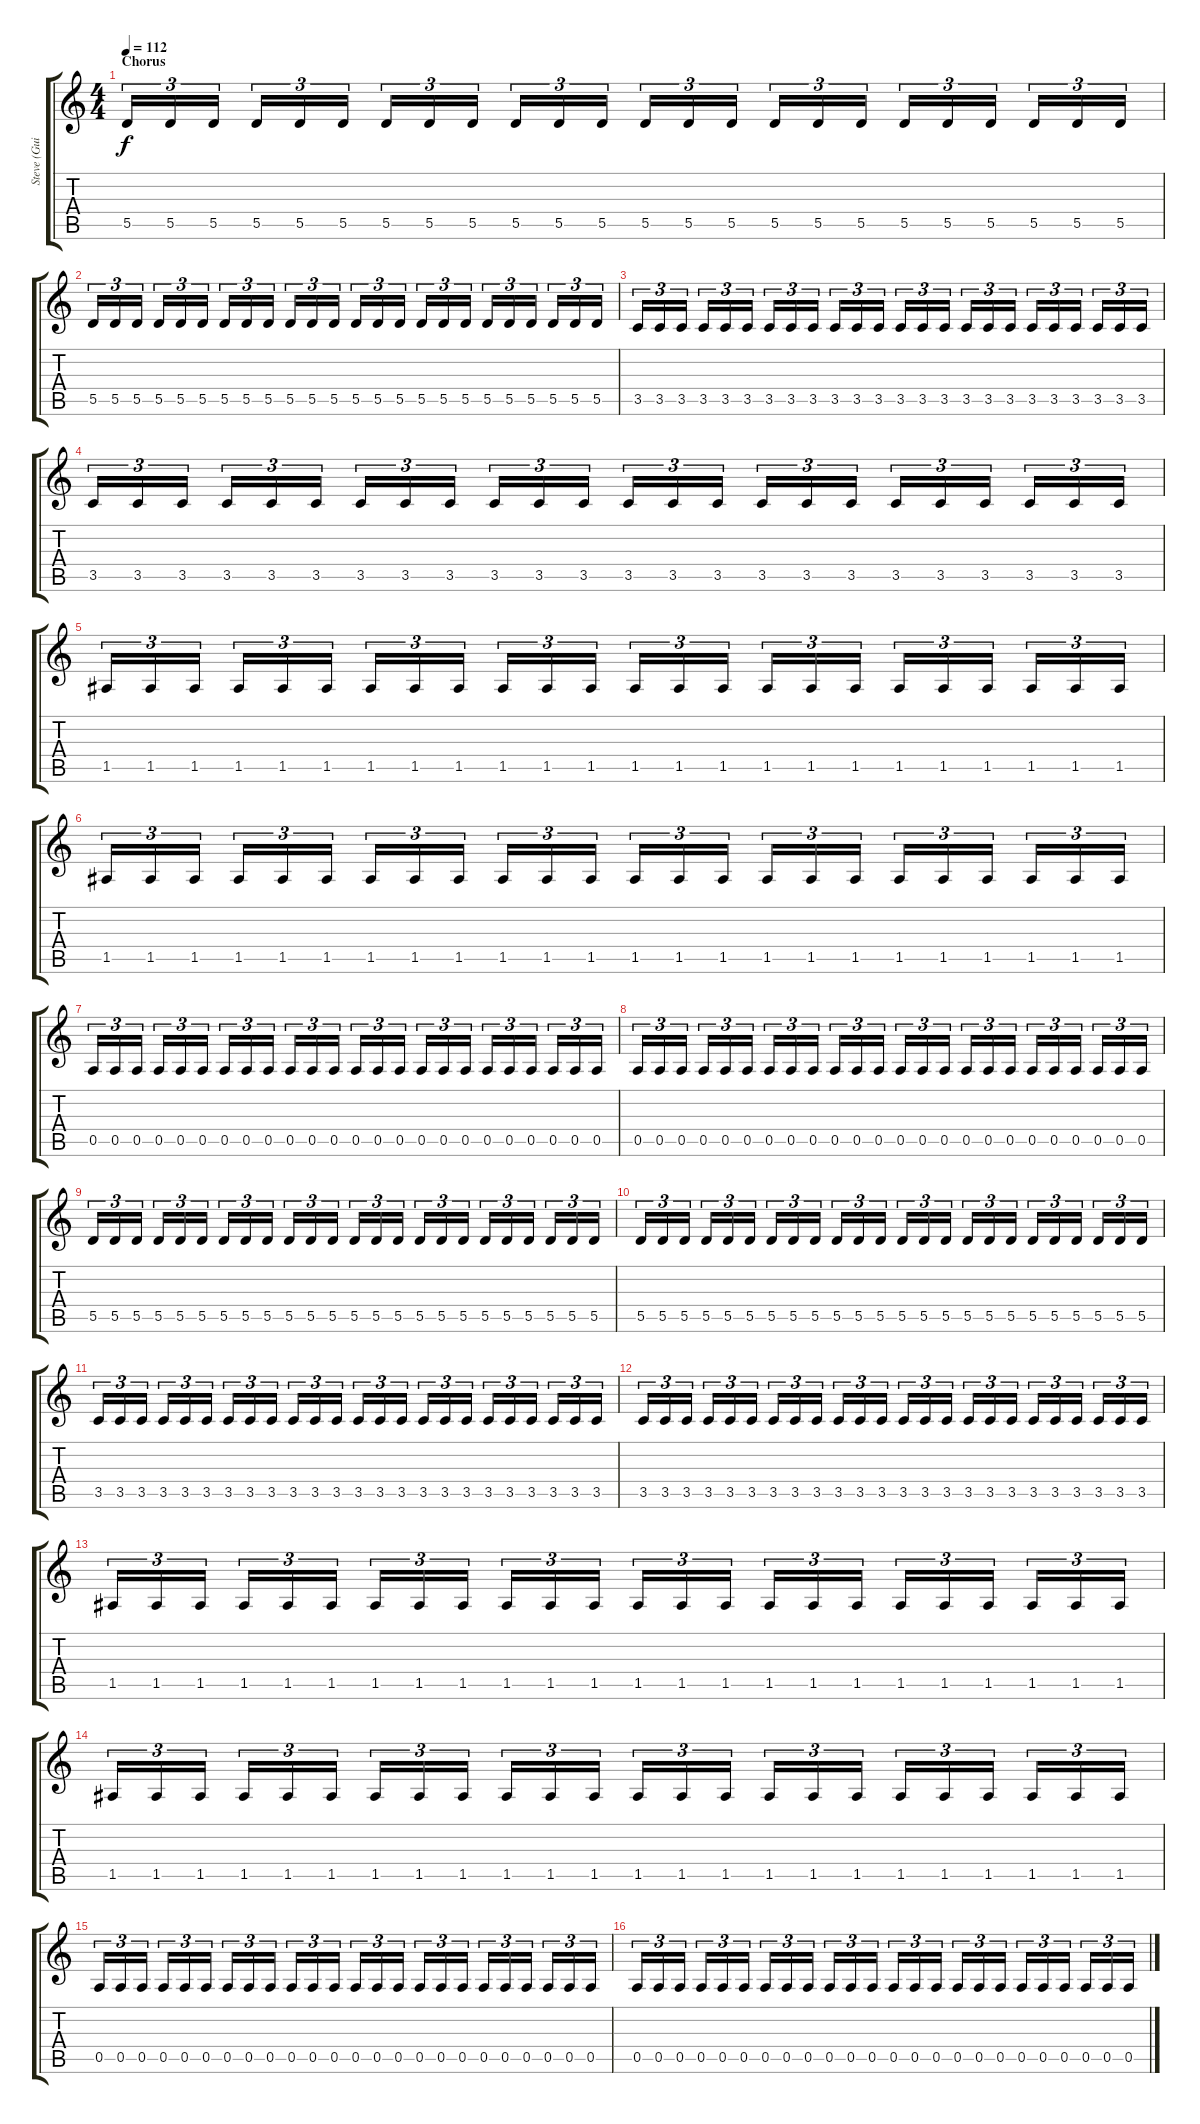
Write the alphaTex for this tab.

\track ("Steve (Guitar)" "Steve (Gui") {instrument distortionguitar}
\staff {score tabs}
\tuning (E4 B3 G3 D3 A2 E2) {hide}
\ts (4 4)
\section ("" "Chorus")
\tempo 112
\clef g2
\ks c
5.5.16{tu (3 2) dy f} 5.5.16{tu (3 2)} 5.5.16{tu (3 2)} 5.5.16{tu (3 2)} 5.5.16{tu (3 2)} 5.5.16{tu (3 2)} 5.5.16{tu (3 2)} 5.5.16{tu (3 2)} 5.5.16{tu (3 2)} 5.5.16{tu (3 2)} 5.5.16{tu (3 2)} 5.5.16{tu (3 2)} 5.5.16{tu (3 2)} 5.5.16{tu (3 2)} 5.5.16{tu (3 2)} 5.5.16{tu (3 2)} 5.5.16{tu (3 2)} 5.5.16{tu (3 2)} 5.5.16{tu (3 2)} 5.5.16{tu (3 2)} 5.5.16{tu (3 2)} 5.5.16{tu (3 2)} 5.5.16{tu (3 2)} 5.5.16{tu (3 2)} |
5.5.16{tu (3 2)} 5.5.16{tu (3 2)} 5.5.16{tu (3 2)} 5.5.16{tu (3 2)} 5.5.16{tu (3 2)} 5.5.16{tu (3 2)} 5.5.16{tu (3 2)} 5.5.16{tu (3 2)} 5.5.16{tu (3 2)} 5.5.16{tu (3 2)} 5.5.16{tu (3 2)} 5.5.16{tu (3 2)} 5.5.16{tu (3 2)} 5.5.16{tu (3 2)} 5.5.16{tu (3 2)} 5.5.16{tu (3 2)} 5.5.16{tu (3 2)} 5.5.16{tu (3 2)} 5.5.16{tu (3 2)} 5.5.16{tu (3 2)} 5.5.16{tu (3 2)} 5.5.16{tu (3 2)} 5.5.16{tu (3 2)} 5.5.16{tu (3 2)} |
3.5.16{tu (3 2)} 3.5.16{tu (3 2)} 3.5.16{tu (3 2)} 3.5.16{tu (3 2)} 3.5.16{tu (3 2)} 3.5.16{tu (3 2)} 3.5.16{tu (3 2)} 3.5.16{tu (3 2)} 3.5.16{tu (3 2)} 3.5.16{tu (3 2)} 3.5.16{tu (3 2)} 3.5.16{tu (3 2)} 3.5.16{tu (3 2)} 3.5.16{tu (3 2)} 3.5.16{tu (3 2)} 3.5.16{tu (3 2)} 3.5.16{tu (3 2)} 3.5.16{tu (3 2)} 3.5.16{tu (3 2)} 3.5.16{tu (3 2)} 3.5.16{tu (3 2)} 3.5.16{tu (3 2)} 3.5.16{tu (3 2)} 3.5.16{tu (3 2)} |
3.5.16{tu (3 2)} 3.5.16{tu (3 2)} 3.5.16{tu (3 2)} 3.5.16{tu (3 2)} 3.5.16{tu (3 2)} 3.5.16{tu (3 2)} 3.5.16{tu (3 2)} 3.5.16{tu (3 2)} 3.5.16{tu (3 2)} 3.5.16{tu (3 2)} 3.5.16{tu (3 2)} 3.5.16{tu (3 2)} 3.5.16{tu (3 2)} 3.5.16{tu (3 2)} 3.5.16{tu (3 2)} 3.5.16{tu (3 2)} 3.5.16{tu (3 2)} 3.5.16{tu (3 2)} 3.5.16{tu (3 2)} 3.5.16{tu (3 2)} 3.5.16{tu (3 2)} 3.5.16{tu (3 2)} 3.5.16{tu (3 2)} 3.5.16{tu (3 2)} |
1.5.16{tu (3 2)} 1.5.16{tu (3 2)} 1.5.16{tu (3 2)} 1.5.16{tu (3 2)} 1.5.16{tu (3 2)} 1.5.16{tu (3 2)} 1.5.16{tu (3 2)} 1.5.16{tu (3 2)} 1.5.16{tu (3 2)} 1.5.16{tu (3 2)} 1.5.16{tu (3 2)} 1.5.16{tu (3 2)} 1.5.16{tu (3 2)} 1.5.16{tu (3 2)} 1.5.16{tu (3 2)} 1.5.16{tu (3 2)} 1.5.16{tu (3 2)} 1.5.16{tu (3 2)} 1.5.16{tu (3 2)} 1.5.16{tu (3 2)} 1.5.16{tu (3 2)} 1.5.16{tu (3 2)} 1.5.16{tu (3 2)} 1.5.16{tu (3 2)} |
1.5.16{tu (3 2)} 1.5.16{tu (3 2)} 1.5.16{tu (3 2)} 1.5.16{tu (3 2)} 1.5.16{tu (3 2)} 1.5.16{tu (3 2)} 1.5.16{tu (3 2)} 1.5.16{tu (3 2)} 1.5.16{tu (3 2)} 1.5.16{tu (3 2)} 1.5.16{tu (3 2)} 1.5.16{tu (3 2)} 1.5.16{tu (3 2)} 1.5.16{tu (3 2)} 1.5.16{tu (3 2)} 1.5.16{tu (3 2)} 1.5.16{tu (3 2)} 1.5.16{tu (3 2)} 1.5.16{tu (3 2)} 1.5.16{tu (3 2)} 1.5.16{tu (3 2)} 1.5.16{tu (3 2)} 1.5.16{tu (3 2)} 1.5.16{tu (3 2)} |
0.5.16{tu (3 2)} 0.5.16{tu (3 2)} 0.5.16{tu (3 2)} 0.5.16{tu (3 2)} 0.5.16{tu (3 2)} 0.5.16{tu (3 2)} 0.5.16{tu (3 2)} 0.5.16{tu (3 2)} 0.5.16{tu (3 2)} 0.5.16{tu (3 2)} 0.5.16{tu (3 2)} 0.5.16{tu (3 2)} 0.5.16{tu (3 2)} 0.5.16{tu (3 2)} 0.5.16{tu (3 2)} 0.5.16{tu (3 2)} 0.5.16{tu (3 2)} 0.5.16{tu (3 2)} 0.5.16{tu (3 2)} 0.5.16{tu (3 2)} 0.5.16{tu (3 2)} 0.5.16{tu (3 2)} 0.5.16{tu (3 2)} 0.5.16{tu (3 2)} |
0.5.16{tu (3 2)} 0.5.16{tu (3 2)} 0.5.16{tu (3 2)} 0.5.16{tu (3 2)} 0.5.16{tu (3 2)} 0.5.16{tu (3 2)} 0.5.16{tu (3 2)} 0.5.16{tu (3 2)} 0.5.16{tu (3 2)} 0.5.16{tu (3 2)} 0.5.16{tu (3 2)} 0.5.16{tu (3 2)} 0.5.16{tu (3 2)} 0.5.16{tu (3 2)} 0.5.16{tu (3 2)} 0.5.16{tu (3 2)} 0.5.16{tu (3 2)} 0.5.16{tu (3 2)} 0.5.16{tu (3 2)} 0.5.16{tu (3 2)} 0.5.16{tu (3 2)} 0.5.16{tu (3 2)} 0.5.16{tu (3 2)} 0.5.16{tu (3 2)} |
5.5.16{tu (3 2)} 5.5.16{tu (3 2)} 5.5.16{tu (3 2)} 5.5.16{tu (3 2)} 5.5.16{tu (3 2)} 5.5.16{tu (3 2)} 5.5.16{tu (3 2)} 5.5.16{tu (3 2)} 5.5.16{tu (3 2)} 5.5.16{tu (3 2)} 5.5.16{tu (3 2)} 5.5.16{tu (3 2)} 5.5.16{tu (3 2)} 5.5.16{tu (3 2)} 5.5.16{tu (3 2)} 5.5.16{tu (3 2)} 5.5.16{tu (3 2)} 5.5.16{tu (3 2)} 5.5.16{tu (3 2)} 5.5.16{tu (3 2)} 5.5.16{tu (3 2)} 5.5.16{tu (3 2)} 5.5.16{tu (3 2)} 5.5.16{tu (3 2)} |
5.5.16{tu (3 2)} 5.5.16{tu (3 2)} 5.5.16{tu (3 2)} 5.5.16{tu (3 2)} 5.5.16{tu (3 2)} 5.5.16{tu (3 2)} 5.5.16{tu (3 2)} 5.5.16{tu (3 2)} 5.5.16{tu (3 2)} 5.5.16{tu (3 2)} 5.5.16{tu (3 2)} 5.5.16{tu (3 2)} 5.5.16{tu (3 2)} 5.5.16{tu (3 2)} 5.5.16{tu (3 2)} 5.5.16{tu (3 2)} 5.5.16{tu (3 2)} 5.5.16{tu (3 2)} 5.5.16{tu (3 2)} 5.5.16{tu (3 2)} 5.5.16{tu (3 2)} 5.5.16{tu (3 2)} 5.5.16{tu (3 2)} 5.5.16{tu (3 2)} |
3.5.16{tu (3 2)} 3.5.16{tu (3 2)} 3.5.16{tu (3 2)} 3.5.16{tu (3 2)} 3.5.16{tu (3 2)} 3.5.16{tu (3 2)} 3.5.16{tu (3 2)} 3.5.16{tu (3 2)} 3.5.16{tu (3 2)} 3.5.16{tu (3 2)} 3.5.16{tu (3 2)} 3.5.16{tu (3 2)} 3.5.16{tu (3 2)} 3.5.16{tu (3 2)} 3.5.16{tu (3 2)} 3.5.16{tu (3 2)} 3.5.16{tu (3 2)} 3.5.16{tu (3 2)} 3.5.16{tu (3 2)} 3.5.16{tu (3 2)} 3.5.16{tu (3 2)} 3.5.16{tu (3 2)} 3.5.16{tu (3 2)} 3.5.16{tu (3 2)} |
3.5.16{tu (3 2)} 3.5.16{tu (3 2)} 3.5.16{tu (3 2)} 3.5.16{tu (3 2)} 3.5.16{tu (3 2)} 3.5.16{tu (3 2)} 3.5.16{tu (3 2)} 3.5.16{tu (3 2)} 3.5.16{tu (3 2)} 3.5.16{tu (3 2)} 3.5.16{tu (3 2)} 3.5.16{tu (3 2)} 3.5.16{tu (3 2)} 3.5.16{tu (3 2)} 3.5.16{tu (3 2)} 3.5.16{tu (3 2)} 3.5.16{tu (3 2)} 3.5.16{tu (3 2)} 3.5.16{tu (3 2)} 3.5.16{tu (3 2)} 3.5.16{tu (3 2)} 3.5.16{tu (3 2)} 3.5.16{tu (3 2)} 3.5.16{tu (3 2)} |
1.5.16{tu (3 2)} 1.5.16{tu (3 2)} 1.5.16{tu (3 2)} 1.5.16{tu (3 2)} 1.5.16{tu (3 2)} 1.5.16{tu (3 2)} 1.5.16{tu (3 2)} 1.5.16{tu (3 2)} 1.5.16{tu (3 2)} 1.5.16{tu (3 2)} 1.5.16{tu (3 2)} 1.5.16{tu (3 2)} 1.5.16{tu (3 2)} 1.5.16{tu (3 2)} 1.5.16{tu (3 2)} 1.5.16{tu (3 2)} 1.5.16{tu (3 2)} 1.5.16{tu (3 2)} 1.5.16{tu (3 2)} 1.5.16{tu (3 2)} 1.5.16{tu (3 2)} 1.5.16{tu (3 2)} 1.5.16{tu (3 2)} 1.5.16{tu (3 2)} |
1.5.16{tu (3 2)} 1.5.16{tu (3 2)} 1.5.16{tu (3 2)} 1.5.16{tu (3 2)} 1.5.16{tu (3 2)} 1.5.16{tu (3 2)} 1.5.16{tu (3 2)} 1.5.16{tu (3 2)} 1.5.16{tu (3 2)} 1.5.16{tu (3 2)} 1.5.16{tu (3 2)} 1.5.16{tu (3 2)} 1.5.16{tu (3 2)} 1.5.16{tu (3 2)} 1.5.16{tu (3 2)} 1.5.16{tu (3 2)} 1.5.16{tu (3 2)} 1.5.16{tu (3 2)} 1.5.16{tu (3 2)} 1.5.16{tu (3 2)} 1.5.16{tu (3 2)} 1.5.16{tu (3 2)} 1.5.16{tu (3 2)} 1.5.16{tu (3 2)} |
0.5.16{tu (3 2)} 0.5.16{tu (3 2)} 0.5.16{tu (3 2)} 0.5.16{tu (3 2)} 0.5.16{tu (3 2)} 0.5.16{tu (3 2)} 0.5.16{tu (3 2)} 0.5.16{tu (3 2)} 0.5.16{tu (3 2)} 0.5.16{tu (3 2)} 0.5.16{tu (3 2)} 0.5.16{tu (3 2)} 0.5.16{tu (3 2)} 0.5.16{tu (3 2)} 0.5.16{tu (3 2)} 0.5.16{tu (3 2)} 0.5.16{tu (3 2)} 0.5.16{tu (3 2)} 0.5.16{tu (3 2)} 0.5.16{tu (3 2)} 0.5.16{tu (3 2)} 0.5.16{tu (3 2)} 0.5.16{tu (3 2)} 0.5.16{tu (3 2)} |
0.5.16{tu (3 2)} 0.5.16{tu (3 2)} 0.5.16{tu (3 2)} 0.5.16{tu (3 2)} 0.5.16{tu (3 2)} 0.5.16{tu (3 2)} 0.5.16{tu (3 2)} 0.5.16{tu (3 2)} 0.5.16{tu (3 2)} 0.5.16{tu (3 2)} 0.5.16{tu (3 2)} 0.5.16{tu (3 2)} 0.5.16{tu (3 2)} 0.5.16{tu (3 2)} 0.5.16{tu (3 2)} 0.5.16{tu (3 2)} 0.5.16{tu (3 2)} 0.5.16{tu (3 2)} 0.5.16{tu (3 2)} 0.5.16{tu (3 2)} 0.5.16{tu (3 2)} 0.5.16{tu (3 2)} 0.5.16{tu (3 2)} 0.5.16{tu (3 2)}
